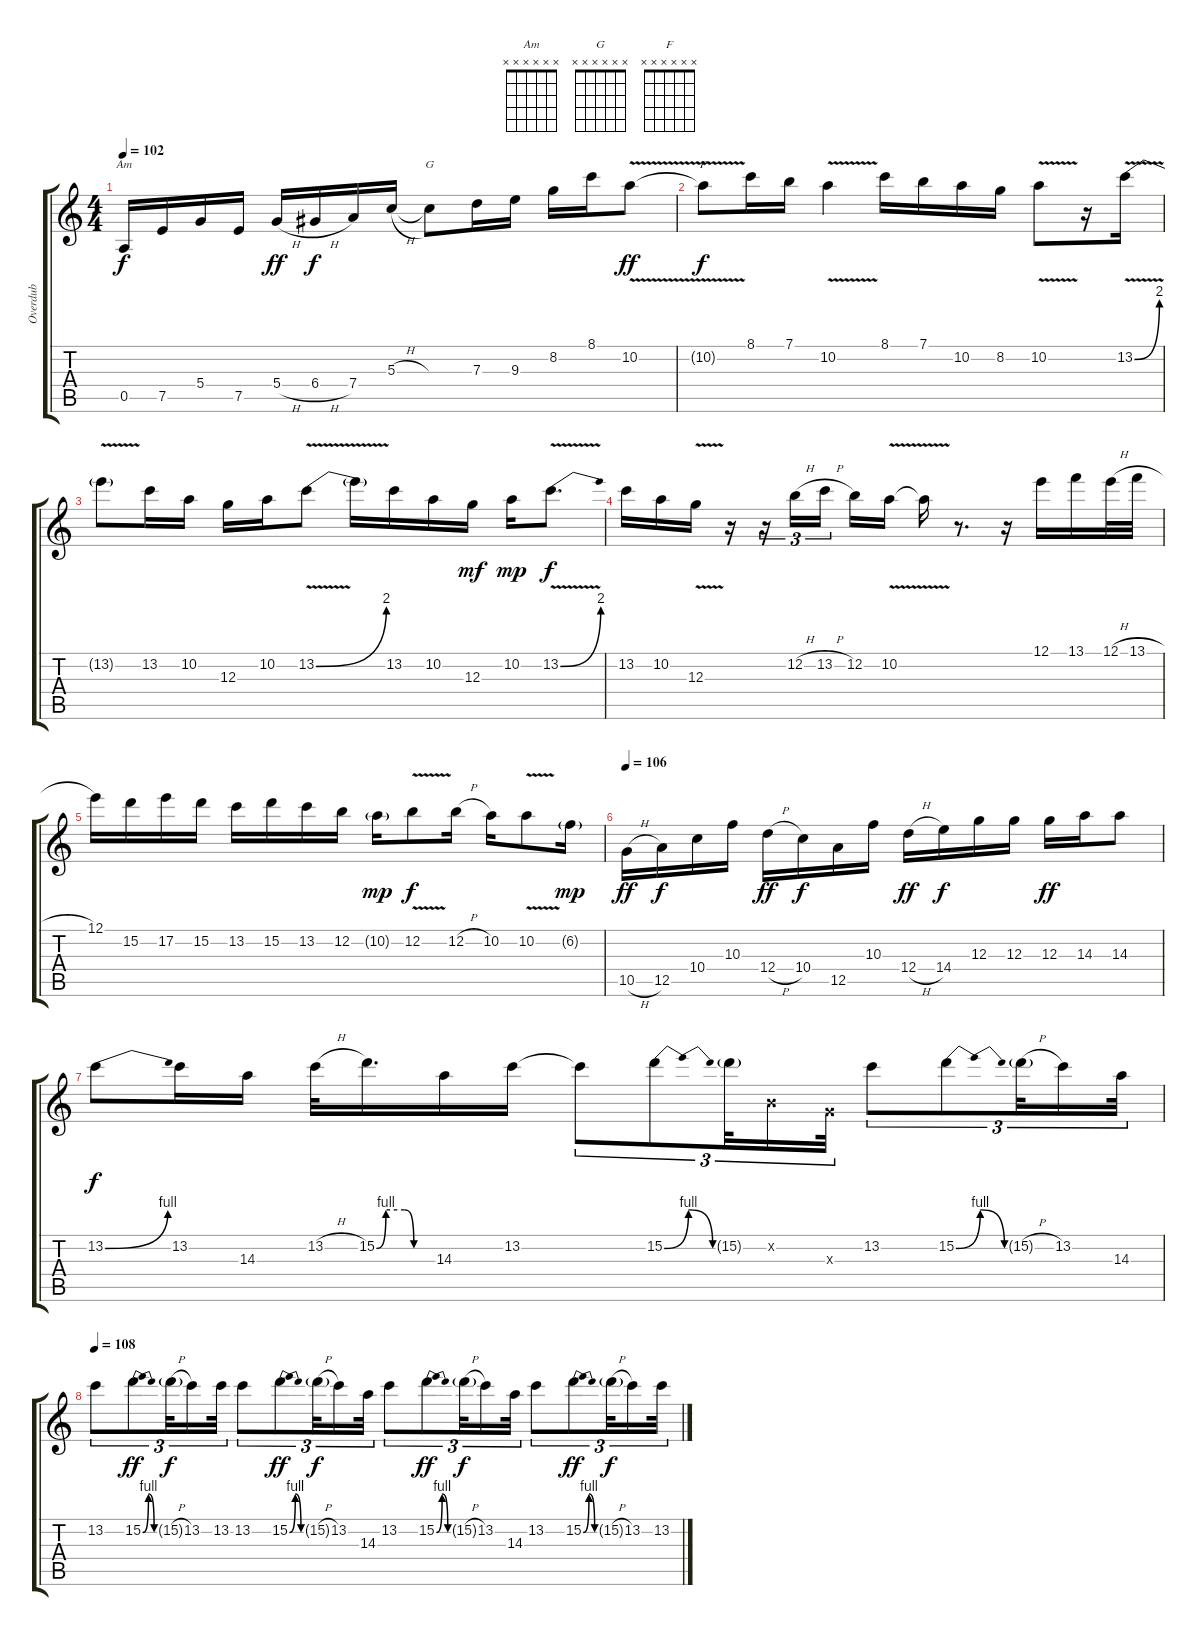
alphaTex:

\track ("Overdub" "Overdub") {instrument fretlessbass}
\staff {score tabs}
\tuning (E4 B3 G3 D3 A2 E2) {hide}
\chord ("Am" x x x x x x)
\chord ("G" x x x x x x)
\chord ("F" x x x x x x)
\ts (4 4)
\tempo 102
\clef g2
\ks c
0.5.16{ch "Am" dy f} 7.5.16 5.4.16 7.5.16 5.4{h}.16{dy ff} 6.4{h}.16{dy f} 7.4.16 5.3{h}.16 5.3{t}.8{ch "G"} 7.3.16 9.3.16 8.2.16 8.1.16 10.2{v}.8{dy ff} |
10.2{t}.8{ch "F" dy f} 8.1.16 7.1.16 10.2{v}.4 8.1.16 7.1.16 10.2.16 8.2.16 10.2{v}.8 r.16 13.2{be (bend 0 0 60 8) v}.16 |
13.2{t}.8 13.2.16 10.2.16 12.3.16 10.2.16 13.2{be (bend 0 0 60 8) v}.8 13.2{t}.16 13.2.16 10.2.16 12.3.16{dy mf} 10.2.16{dy mp} 13.2{be (bend 0 0 60 8) v}.8{d dy f} |
13.2.16 10.2.16 12.3{v}.16 r.16 r.16{tu (3 2)} 12.2{h}.16{tu (3 2)} 13.2{h}.16{tu (3 2)} 12.2.16 10.2{v}.16 10.2{t}.16 r.8{d} r.16 12.1.16 13.1.16 12.1{h}.32 13.1{h}.32 |
12.1.16 15.2.16 17.2.16 15.2.16 13.2.16 15.2.16 13.2.16 12.2.16 10.2{g}.16{dy mp} 12.2{v}.8{dy f} 12.2{h}.16 10.2.16 10.2{v}.8 6.2{g}.16{dy mp} |
\tempo 106
10.5{h}.16{dy ff} 12.5.16{dy f} 10.4.16 10.3.16 12.4{h}.16{dy ff} 10.4.16{dy f} 12.5.16 10.3.16 12.4{h}.16{dy ff} 14.4.16{dy f} 12.3.16 12.3.16 12.3.16{dy ff} 14.3.16 14.3.8 |
13.2{be (bend 0 0 60 4)}.8{dy f} 13.2.16 14.3.16 13.2{h}.32 15.2{be (custom 0 0 10 4 30 4 40 0 60 0)}.16{d} 14.3.16 13.2.16 13.2{t}.8{tu (3 2)} 15.2{be (bendrelease 0 0 15 4 30 4 60 0)}.8{tu (3 2)} 15.2{g}.32{tu (3 2)} 0.2{x}.16{tu (3 2)} 0.3{x}.32{tu (3 2)} 13.2.8{tu (3 2)} 15.2{be (bendrelease 0 0 15 4 30 4 60 0)}.8{tu (3 2)} 15.2{h g}.32{tu (3 2)} 13.2.16{tu (3 2)} 14.3.32{tu (3 2)} |
\tempo 108
13.2.8{tu (3 2)} 15.2{be (bendrelease 0 0 15 4 30 4 60 0)}.8{tu (3 2) dy ff} 15.2{h g}.32{tu (3 2) dy f} 13.2.16{tu (3 2)} 13.2.32{tu (3 2)} 13.2.8{tu (3 2)} 15.2{be (bendrelease 0 0 15 4 30 4 60 0)}.8{tu (3 2) dy ff} 15.2{h g}.32{tu (3 2) dy f} 13.2.16{tu (3 2)} 14.3.32{tu (3 2)} 13.2.8{tu (3 2)} 15.2{be (bendrelease 0 0 15 4 30 4 60 0)}.8{tu (3 2) dy ff} 15.2{h g}.32{tu (3 2) dy f} 13.2.16{tu (3 2)} 14.3.32{tu (3 2)} 13.2.8{tu (3 2)} 15.2{be (bendrelease 0 0 15 4 30 4 60 0)}.8{tu (3 2) dy ff} 15.2{h g}.32{tu (3 2) dy f} 13.2.16{tu (3 2)} 13.2.32{tu (3 2)}
